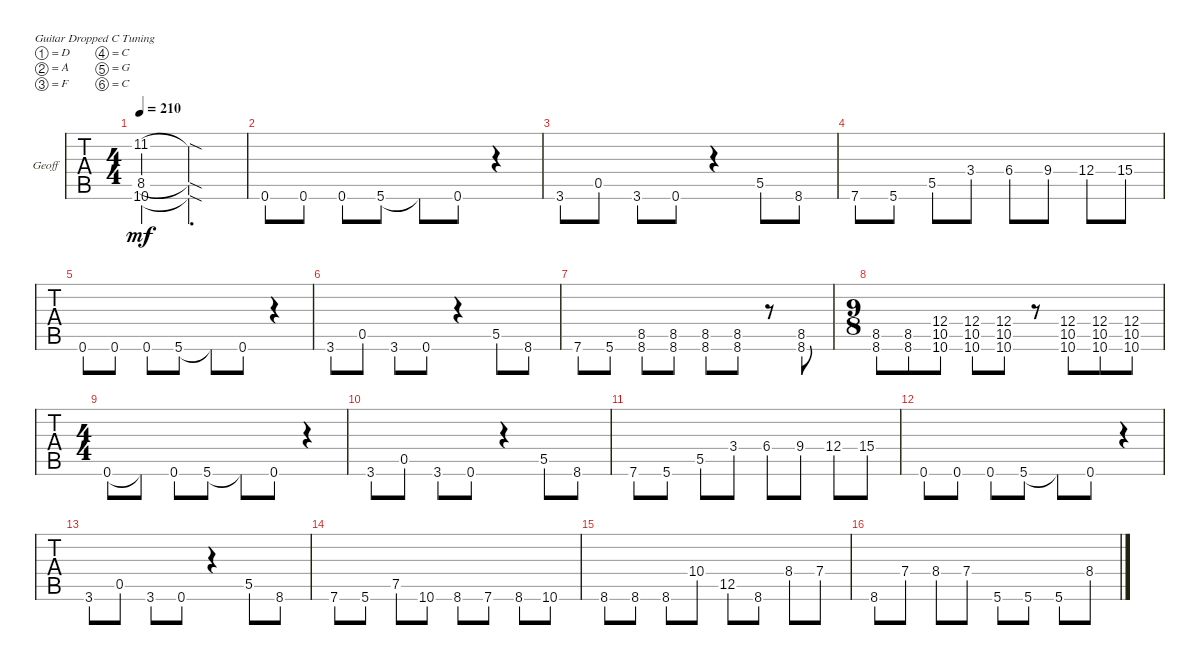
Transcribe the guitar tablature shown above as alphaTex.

\bracketExtendMode groupsimilarinstruments
\firstSystemTrackNameOrientation horizontal
\otherSystemsTrackNameOrientation horizontal
\track ("GeoFuck" "Geoff") {instrument acousticgrandpiano}
\staff {tabs}
\tuning (D4 A3 F3 C3 G2 C2)
\displaytranspose 12
\ts (4 4)
\tempo 210
\clef g2
\ks c
(10.6 8.5 11.2).4{dy mf} (10.6{sod t} 8.5{sod t} 11.2{sod t}).2{d} |
0.6.8 0.6.8 0.6.8 5.6.8 5.6{t}.8 0.6.8 r.4 |
3.6.8 0.5.8 3.6.8 0.6.8 r.4 5.5.8 8.6.8 |
7.6.8 5.6.8 5.5.8 3.4.8 6.4.8 9.4.8 12.4.8 15.4.8 |
0.6.8 0.6.8 0.6.8 5.6.8 5.6{t}.8 0.6.8 r.4 |
3.6.8 0.5.8 3.6.8 0.6.8 r.4 5.5.8 8.6.8 |
7.6.8 5.6.8 (8.5 8.6).8 (8.5 8.6).8 (8.5 8.6).8 (8.6 8.5).8 r.8 (8.5 8.6).8 |
\ts (9 8)
(8.6 8.5).8 (8.6 8.5).8 (10.6 10.5 12.4).8 (10.6 10.5 12.4).8 (10.6 10.5 12.4).8 r.8 (10.6 10.5 12.4).8 (10.6 10.5 12.4).8 (10.6 10.5 12.4).8 |
\ts (4 4)
0.6.8 0.6{t}.8 0.6.8 5.6.8 5.6{t}.8 0.6.8 r.4 |
3.6.8 0.5.8 3.6.8 0.6.8 r.4 5.5.8 8.6.8 |
7.6.8 5.6.8 5.5.8 3.4.8 6.4.8 9.4.8 12.4.8 15.4.8 |
0.6.8 0.6.8 0.6.8 5.6.8 5.6{t}.8 0.6.8 r.4 |
3.6.8 0.5.8 3.6.8 0.6.8 r.4 5.5.8 8.6.8 |
7.6.8 5.6.8 7.5.8 10.6.8 8.6.8 7.6.8 8.6.8 10.6.8 |
8.6.8 8.6.8 8.6.8 10.4.8 12.5.8 8.6.8 8.4.8 7.4.8 |
8.6.8 7.4.8 8.4.8 7.4.8 5.6.8 5.6.8 5.6.8 8.4.8
